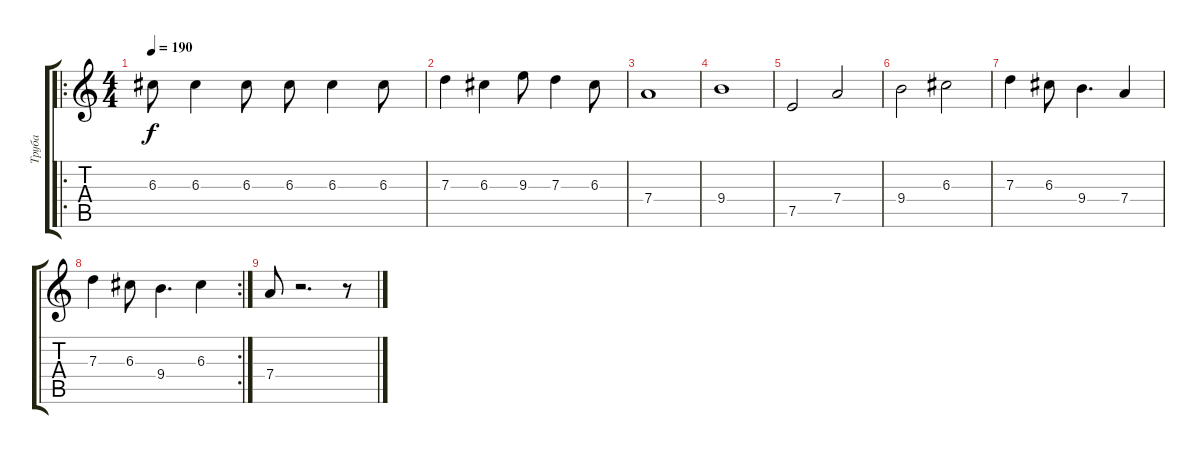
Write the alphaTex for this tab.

\track ("Труба" "Труба") {instrument acousticguitarsteel}
\staff {score tabs}
\tuning (E4 B3 G3 D3 A2 E2) {hide}
\ro
\ts (4 4)
\tempo 190
\clef g2
\ks c
6.3.8{dy f} 6.3.4 6.3.8 6.3.8 6.3.4 6.3.8 |
7.3.4 6.3.4 9.3.8 7.3.4 6.3.8 |
7.4.1 |
9.4.1 |
7.5.2 7.4.2 |
9.4.2 6.3.2 |
7.3.4 6.3.8 9.4.4{d} 7.4.4 |
\rc 2
7.3.4 6.3.8 9.4.4{d} 6.3.4 |
7.4.8 r.2{d} r.8
